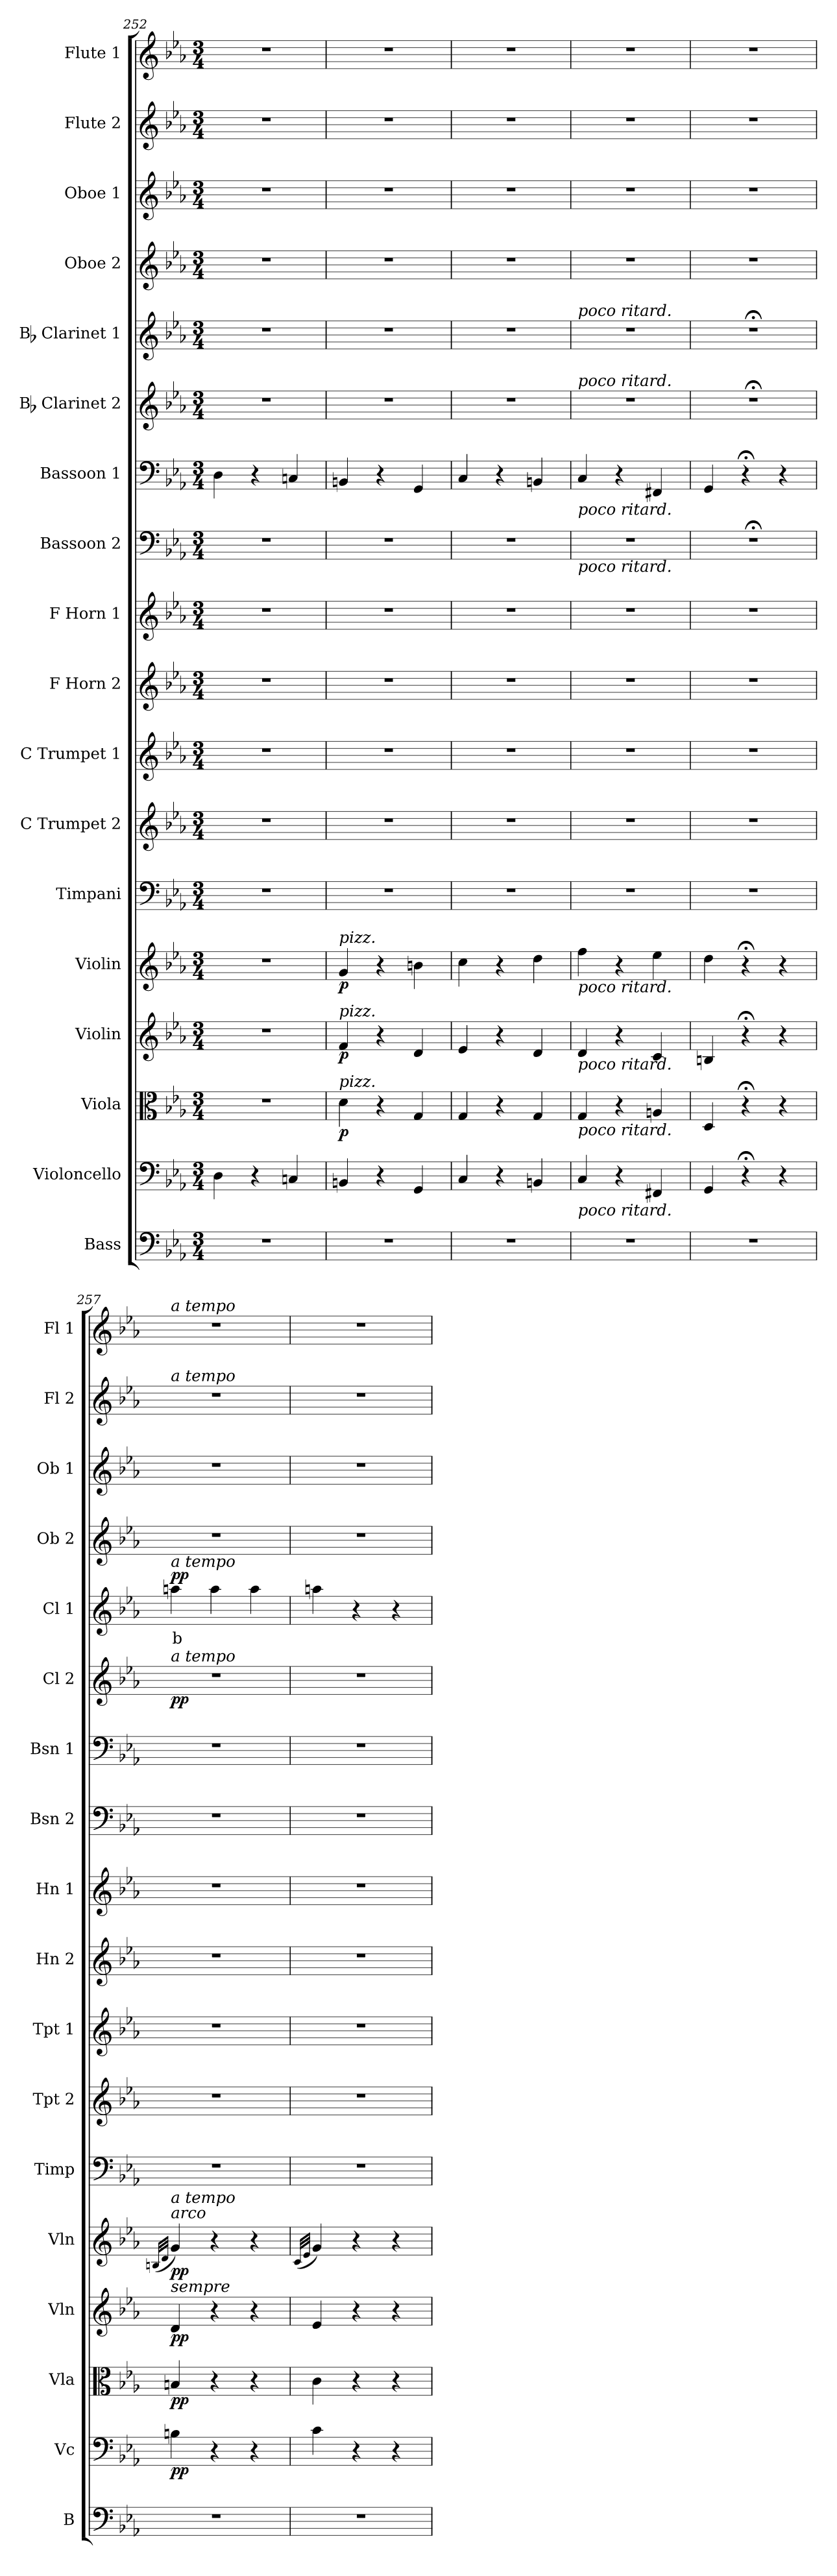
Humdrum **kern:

**kern	**kern	**dynam	**kern	**dynam	**kern	**dynam	**kern	**dynam	**kern	**kern	**kern	**kern	**kern	**kern	**kern	**kern	**dynam	**kern	**text	**dynam	**kern	**kern	**kern	**kern
*part18	*part17	*part17	*part16	*part16	*part15	*part15	*part14	*part14	*part13	*part12	*part11	*part10	*part9	*part8	*part7	*part6	*part6	*part5	*part5	*part5	*part4	*part3	*part2	*part1
*staff18	*staff17	*staff17	*staff16	*staff16	*staff15	*staff15	*staff14	*staff14	*staff13	*staff12	*staff11	*staff10	*staff9	*staff8	*staff7	*staff6	*staff6	*staff5	*staff5	*staff5	*staff4	*staff3	*staff2	*staff1
*I"Bass	*I"Violoncello	*	*I"Viola	*	*I"Violin	*	*I"Violin	*	*I"Timpani	*I"C Trumpet 2	*I"C Trumpet 1	*I"F Horn 2	*I"F Horn 1	*I"Bassoon 2	*I"Bassoon 1	*I"Bb Clarinet 2	*	*I"Bb Clarinet 1	*	*	*I"Oboe 2	*I"Oboe 1	*I"Flute 2	*I"Flute 1
*I'B	*I'Vc	*	*I'Vla	*	*I'Vln	*	*I'Vln	*	*I'Timp	*I'Tpt 2	*I'Tpt 1	*I'Hn 2	*I'Hn 1	*I'Bsn 2	*I'Bsn 1	*I'Cl 2	*	*I'Cl 1	*	*	*I'Ob 2	*I'Ob 1	*I'Fl 2	*I'Fl 1
*clefF4	*clefF4	*	*clefC3	*	*clefG2	*	*clefG2	*	*clefF4	*clefG2	*clefG2	*clefG2	*clefG2	*clefF4	*clefF4	*clefG2	*	*clefG2	*	*	*clefG2	*clefG2	*clefG2	*clefG2
*ITrd7c12	*	*	*	*	*	*	*	*	*	*	*	*ITrd4c7	*ITrd4c7	*	*	*ITrd1c2	*	*ITrd1c2	*	*	*	*	*	*
*k[b-e-a-]	*k[b-e-a-]	*	*k[b-e-a-]	*	*k[b-e-a-]	*	*k[b-e-a-]	*	*k[b-e-a-]	*k[b-e-a-]	*k[b-e-a-]	*k[b-e-a-d-]	*k[b-e-a-d-]	*k[b-e-a-]	*k[b-e-a-]	*k[b-e-a-d-g-]	*	*k[b-e-a-d-g-]	*	*	*k[b-e-a-]	*k[b-e-a-]	*k[b-e-a-]	*k[b-e-a-]
*M3/4	*M3/4	*	*M3/4	*	*M3/4	*	*M3/4	*	*M3/4	*M3/4	*M3/4	*M3/4	*M3/4	*M3/4	*M3/4	*M3/4	*	*M3/4	*	*	*M3/4	*M3/4	*M3/4	*M3/4
=252	=252	=252	=252	=252	=252	=252	=252	=252	=252	=252	=252	=252	=252	=252	=252	=252	=252	=252	=252	=252	=252	=252	=252	=252
2.r	4D	.	2.r	.	2.r	.	2.r	.	2.r	2.r	2.r	2.r	2.r	2.r	4D	2.r	.	2.r	.	.	2.r	2.r	2.r	2.r
.	4r	.	.	.	.	.	.	.	.	.	.	.	.	.	4r	.	.	.	.	.	.	.	.	.
.	4Cn	.	.	.	.	.	.	.	.	.	.	.	.	.	4Cn	.	.	.	.	.	.	.	.	.
=253	=253	=253	=253	=253	=253	=253	=253	=253	=253	=253	=253	=253	=253	=253	=253	=253	=253	=253	=253	=253	=253	=253	=253	=253
!	!	!	!	!	!	!	!LO:TX:a:i:t=pizz.	!	!	!	!	!	!	!	!	!	!	!	!	!	!	!	!	!
!	!	!	!	!	!LO:TX:a:i:t=pizz.	!	!	!	!	!	!	!	!	!	!	!	!	!	!	!	!	!	!	!
!	!	!	!LO:TX:a:i:t=pizz.	!	!	!	!	!	!	!	!	!	!	!	!	!	!	!	!	!	!	!	!	!
!	!	!	!	!LO:DY:b	!	!LO:DY:b	!	!LO:DY:b	!	!	!	!	!	!	!	!	!	!	!	!	!	!	!	!
2.r	4BBn	.	4d	p	4f	p	4g	p	2.r	2.r	2.r	2.r	2.r	2.r	4BBn	2.r	.	2.r	.	.	2.r	2.r	2.r	2.r
.	4r	.	4r	.	4r	.	4r	.	.	.	.	.	.	.	4r	.	.	.	.	.	.	.	.	.
.	4GG	.	4G	.	4d	.	4bn	.	.	.	.	.	.	.	4GG	.	.	.	.	.	.	.	.	.
=254	=254	=254	=254	=254	=254	=254	=254	=254	=254	=254	=254	=254	=254	=254	=254	=254	=254	=254	=254	=254	=254	=254	=254	=254
2.r	4C	.	4G	.	4e-	.	4cc	.	2.r	2.r	2.r	2.r	2.r	2.r	4C	2.r	.	2.r	.	.	2.r	2.r	2.r	2.r
.	4r	.	4r	.	4r	.	4r	.	.	.	.	.	.	.	4r	.	.	.	.	.	.	.	.	.
.	4BBn	.	4G	.	4d	.	4dd	.	.	.	.	.	.	.	4BBn	.	.	.	.	.	.	.	.	.
=255	=255	=255	=255	=255	=255	=255	=255	=255	=255	=255	=255	=255	=255	=255	=255	=255	=255	=255	=255	=255	=255	=255	=255	=255
!	!	!	!	!	!	!	!	!	!	!	!	!	!	!	!	!	!	!	!	!	!	!	!	!LO:TX:a:i:t=poco ritard.
!	!	!	!	!	!	!	!	!	!	!	!	!	!	!	!	!	!	!	!	!	!	!	!	!LO:TX:a:i:t=160
!	!	!	!	!	!	!	!	!	!	!	!	!	!	!	!	!	!	!	!	!	!	!	!LO:TX:a:i:t=poco ritard.	!
!	!	!	!	!	!	!	!	!	!	!	!	!	!	!	!	!	!	!	!	!	!	!	!LO:TX:a:i:t=160	!
!	!	!	!	!	!	!	!	!	!	!	!	!	!	!	!	!	!	!LO:TX:a:i:t=poco ritard.	!	!	!	!	!	!
!	!	!	!	!	!	!	!	!	!	!	!	!	!	!	!	!LO:TX:a:i:t=poco ritard.	!	!	!	!	!	!	!	!
!	!	!	!	!	!	!	!	!	!	!	!	!	!	!	!LO:TX:b:i:t=poco ritard.	!	!	!	!	!	!	!	!	!
!	!	!	!	!	!	!	!	!	!	!	!	!	!	!LO:TX:b:i:t=poco ritard.	!	!	!	!	!	!	!	!	!	!
!	!	!	!	!	!	!	!LO:TX:b:i:t=poco ritard.	!	!	!	!	!	!	!	!	!	!	!	!	!	!	!	!	!
!	!	!	!	!	!LO:TX:b:i:t=poco ritard.	!	!	!	!	!	!	!	!	!	!	!	!	!	!	!	!	!	!	!
!	!	!	!LO:TX:b:i:t=poco ritard.	!	!	!	!	!	!	!	!	!	!	!	!	!	!	!	!	!	!	!	!	!
!	!LO:TX:b:i:t=poco ritard.	!	!	!	!	!	!	!	!	!	!	!	!	!	!	!	!	!	!	!	!	!	!	!
*	*	*	*	*	*	*	*	*	*	*	*	*	*	*	*	*	*	*	*	*	*	*	*^	*^
2.r	4C	.	4G	.	4d	.	4ff	.	2.r	2.r	2.r	2.r	2.r	2.r	4C	2.r	.	2.r	.	.	2.r	2.r	2.r	2ryy	2.r	2ryy
.	4r	.	4r	.	4r	.	4r	.	.	.	.	.	.	.	4r	.	.	.	.	.	.	.	.	.	.	.
.	4FF#X	.	4An	.	4c	.	4ee-	.	.	.	.	.	.	.	4FF#X	.	.	.	.	.	.	.	.	4ryy	.	4ryy
=256	=256	=256	=256	=256	=256	=256	=256	=256	=256	=256	=256	=256	=256	=256	=256	=256	=256	=256	=256	=256	=256	=256	=256	=256	=256	=256
!	!	!	!	!	!	!	!	!	!	!	!	!	!	!	!	!	!	!	!	!	!	!	!	!	!LO:TX:a:i:t=110	!
!	!	!	!	!	!	!	!	!	!	!	!	!	!	!	!	!	!	!	!	!	!	!	!LO:TX:a:i:t=110	!	!	!
*	*	*	*	*	*	*	*	*	*	*	*	*	*	*	*	*	*	*	*	*	*	*	*v	*v	*	*
*	*	*	*	*	*	*	*	*	*	*	*	*	*	*	*	*	*	*	*	*	*	*	*	*v	*v
2.r	4GG	.	4D	.	4Bn	.	4dd	.	2.r	2.r	2.r	2.r	2.r	2.r;	4GG	2.r;<	.	2.r;<	.	.	2.r	2.r	2.r	2.r
.	4r;<	.	4r;<	.	4r;<	.	4r;<	.	.	.	.	.	.	.	4r;<	.	.	.	.	.	.	.	.	.
.	4r	.	4r	.	4r	.	4r	.	.	.	.	.	.	.	4r	.	.	.	.	.	.	.	.	.
=257	=257	=257	=257	=257	=257	=257	=257	=257	=257	=257	=257	=257	=257	=257	=257	=257	=257	=257	=257	=257	=257	=257	=257	=257
.	.	.	.	.	.	.	(32qBnLLL	.	.	.	.	.	.	.	.	.	.	.	.	.	.	.	.	.
.	.	.	.	.	.	.	32qdJJJ	.	.	.	.	.	.	.	.	.	.	.	.	.	.	.	.	.
!	!	!	!	!	!	!	!	!	!	!	!	!	!	!	!	!	!	!	!	!	!	!	!	!LO:TX:a:i:t=a tempo
!	!	!	!	!	!	!	!	!	!	!	!	!	!	!	!	!	!	!	!	!	!	!	!LO:TX:a:i:t=a tempo	!
!	!	!	!	!	!	!	!	!	!	!	!	!	!	!	!	!	!	!LO:TX:a:i:t=a tempo	!	!	!	!	!	!
!	!	!	!	!	!	!	!	!	!	!	!	!	!	!	!	!LO:TX:a:i:t=a tempo	!	!	!	!	!	!	!	!
!	!	!	!	!	!	!	!LO:TX:a:i:t=arco	!	!	!	!	!	!	!	!	!	!	!	!	!	!	!	!	!
!	!	!	!	!	!	!	!LO:TX:b:i:t=sempre	!	!	!	!	!	!	!	!	!	!	!	!	!	!	!	!	!
!	!	!	!	!	!	!	!LO:TX:a:i:t=a tempo	!	!	!	!	!	!	!	!	!	!	!	!	!	!	!	!	!
!	!	!LO:DY:b	!	!LO:DY:b	!	!LO:DY:b	!	!LO:DY:b	!	!	!	!	!	!	!	!	!LO:DY:b	!	!LO:LY:b	!LO:DY:b	!	!	!	!
2.r	4Bn	pp	4Bn	pp	4d	pp	4g)	pp	2.r	2.r	2.r	2.r	2.r	2.r	2.r	2.r	pp	4ggn	b	pp	2.r	2.r	2.r	2.r
.	4r	.	4r	.	4r	.	4r	.	.	.	.	.	.	.	.	.	.	4gg	.	.	.	.	.	.
.	4r	.	4r	.	4r	.	4r	.	.	.	.	.	.	.	.	.	.	4gg	.	.	.	.	.	.
=258	=258	=258	=258	=258	=258	=258	=258	=258	=258	=258	=258	=258	=258	=258	=258	=258	=258	=258	=258	=258	=258	=258	=258	=258
.	.	.	.	.	.	.	(32qcLLL	.	.	.	.	.	.	.	.	.	.	.	.	.	.	.	.	.
.	.	.	.	.	.	.	32qe-JJJ	.	.	.	.	.	.	.	.	.	.	.	.	.	.	.	.	.
2.r	4c	.	4c	.	4e-	.	4g)	.	2.r	2.r	2.r	2.r	2.r	2.r	2.r	2.r	.	4ggn	.	.	2.r	2.r	2.r	2.r
.	4r	.	4r	.	4r	.	4r	.	.	.	.	.	.	.	.	.	.	4r	.	.	.	.	.	.
.	4r	.	4r	.	4r	.	4r	.	.	.	.	.	.	.	.	.	.	4r	.	.	.	.	.	.
=	=	=	=	=	=	=	=	=	=	=	=	=	=	=	=	=	=	=	=	=	=	=	=	=
*-	*-	*-	*-	*-	*-	*-	*-	*-	*-	*-	*-	*-	*-	*-	*-	*-	*-	*-	*-	*-	*-	*-	*-	*-
